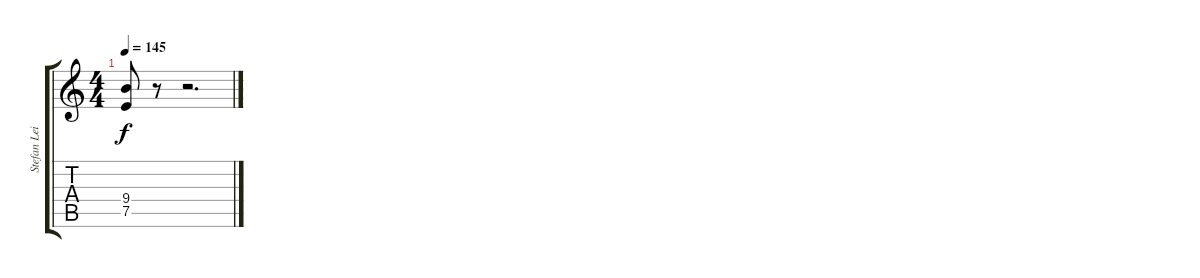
\track ("Stefan Leibing" "Stefan Lei") {instrument distortionguitar}
\staff {score tabs}
\tuning (E4 B3 G3 D3 A2 E2) {hide}
\ts (4 4)
\tempo 145
\clef g2
\ks c
(9.4 7.5).8{dy f} r.8 r.2{d}
